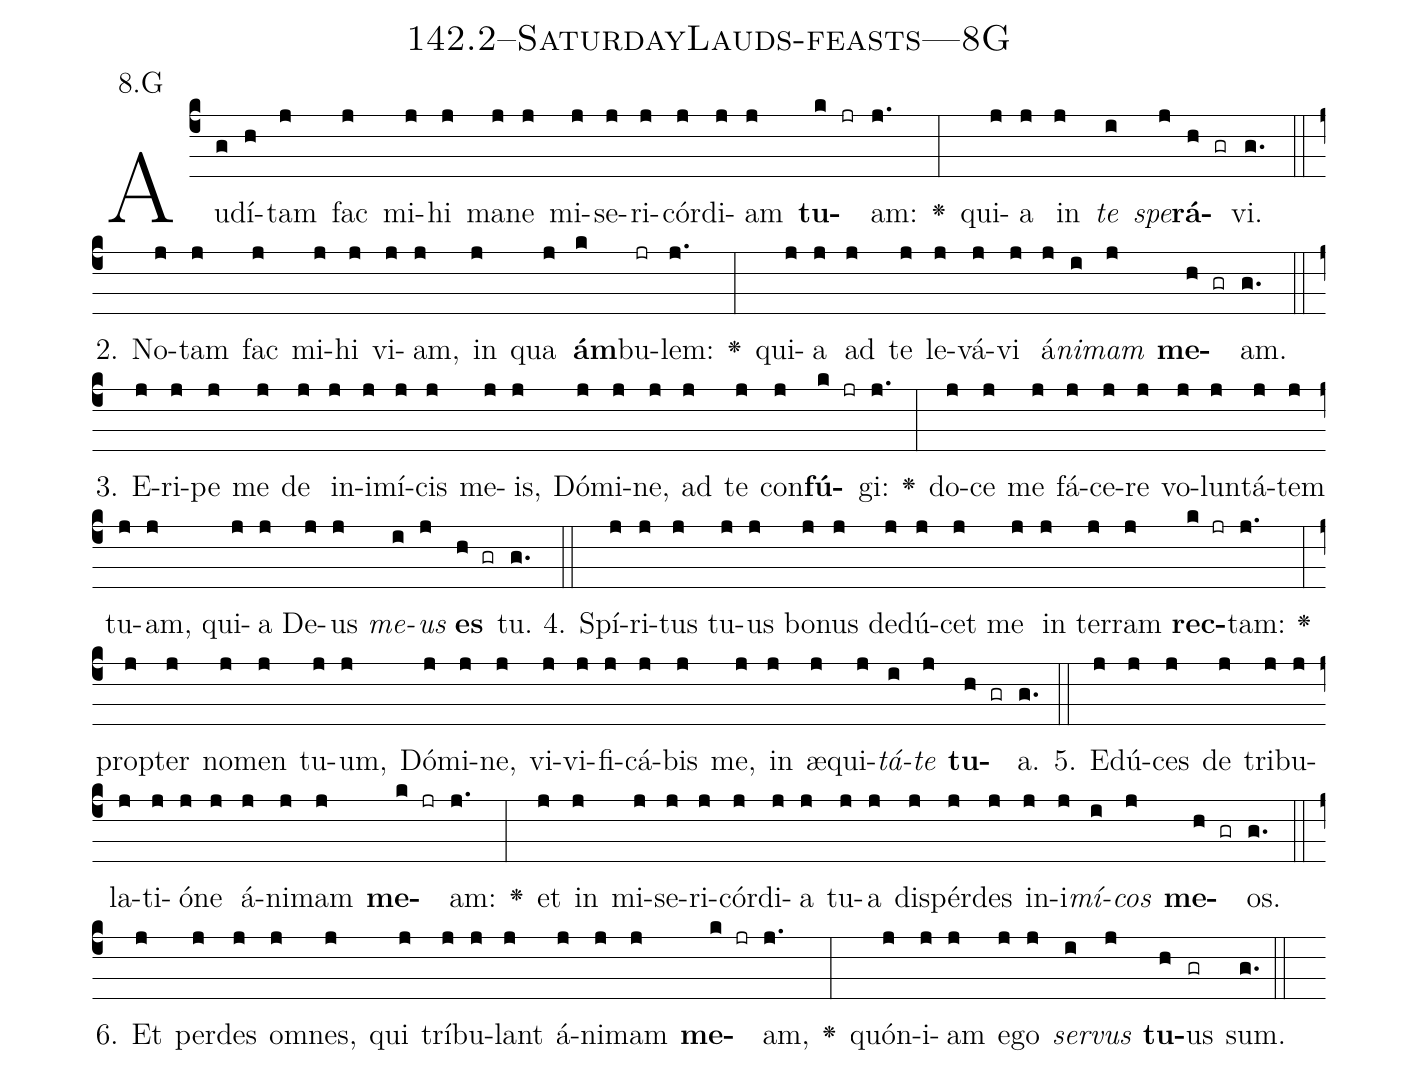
name: 142.2--SaturdayLauds-feasts---8G;
annotation: 8.G;
%%
(c4)Au(g)dí(h)tam(j) fac(j) mi(j)hi(j) ma(j)ne(j) mi(j)se(j)ri(j)cór(j)di(j)am(j) <b>tu</b>(k jr)am:(j.) <v>\greheightstar</v>(:) qui(j)a(j) in(j) <i>te</i>(i) <i>spe</i>(j)<b>rá</b>(h gr)vi.(g.) (::)
2. No(j)tam(j) fac(j) mi(j)hi(j) vi(j)am,(j) in(j) qua(j) <b>ám</b>(k)bu(jr)lem:(j.) <v>\greheightstar</v>(:) qui(j)a(j) ad(j) te(j) le(j)vá(j)vi(j) á(j)<i>ni</i>(i)<i>mam</i>(j) <b>me</b>(h gr)am.(g.) (::)
3. E(j)ri(j)pe(j) me(j) de(j) in(j)i(j)mí(j)cis(j) me(j)is,(j) Dó(j)mi(j)ne,(j) ad(j) te(j) con(j)<b>fú</b>(k jr)gi:(j.) <v>\greheightstar</v>(:) do(j)ce(j) me(j) fá(j)ce(j)re(j) vo(j)lun(j)tá(j)tem(j) tu(j)am,(j) qui(j)a(j) De(j)us(j) <i>me</i>(i)<i>us</i>(j) <b>es</b>(h gr) tu.(g.) (::)
4. Spí(j)ri(j)tus(j) tu(j)us(j) bo(j)nus(j) de(j)dú(j)cet(j) me(j) in(j) ter(j)ram(j) <b>rec</b>(k jr)tam:(j.) <v>\greheightstar</v>(:) prop(j)ter(j) no(j)men(j) tu(j)um,(j) Dó(j)mi(j)ne,(j) vi(j)vi(j)fi(j)cá(j)bis(j) me,(j) in(j) æ(j)qui(j)<i>tá</i>(i)<i>te</i>(j) <b>tu</b>(h gr)a.(g.) (::)
5. E(j)dú(j)ces(j) de(j) tri(j)bu(j)la(j)ti(j)ó(j)ne(j) á(j)ni(j)mam(j) <b>me</b>(k jr)am:(j.) <v>\greheightstar</v>(:) et(j) in(j) mi(j)se(j)ri(j)cór(j)di(j)a(j) tu(j)a(j) dis(j)pér(j)des(j) in(j)i(j)<i>mí</i>(i)<i>cos</i>(j) <b>me</b>(h gr)os.(g.) (::)
6. Et(j) per(j)des(j) om(j)nes,(j) qui(j) trí(j)bu(j)lant(j) á(j)ni(j)mam(j) <b>me</b>(k jr)am,(j.) <v>\greheightstar</v>(:) quón(j)i(j)am(j) e(j)go(j) <i>ser</i>(i)<i>vus</i>(j) <b>tu</b>(h)us(gr) sum.(g.) (::)
